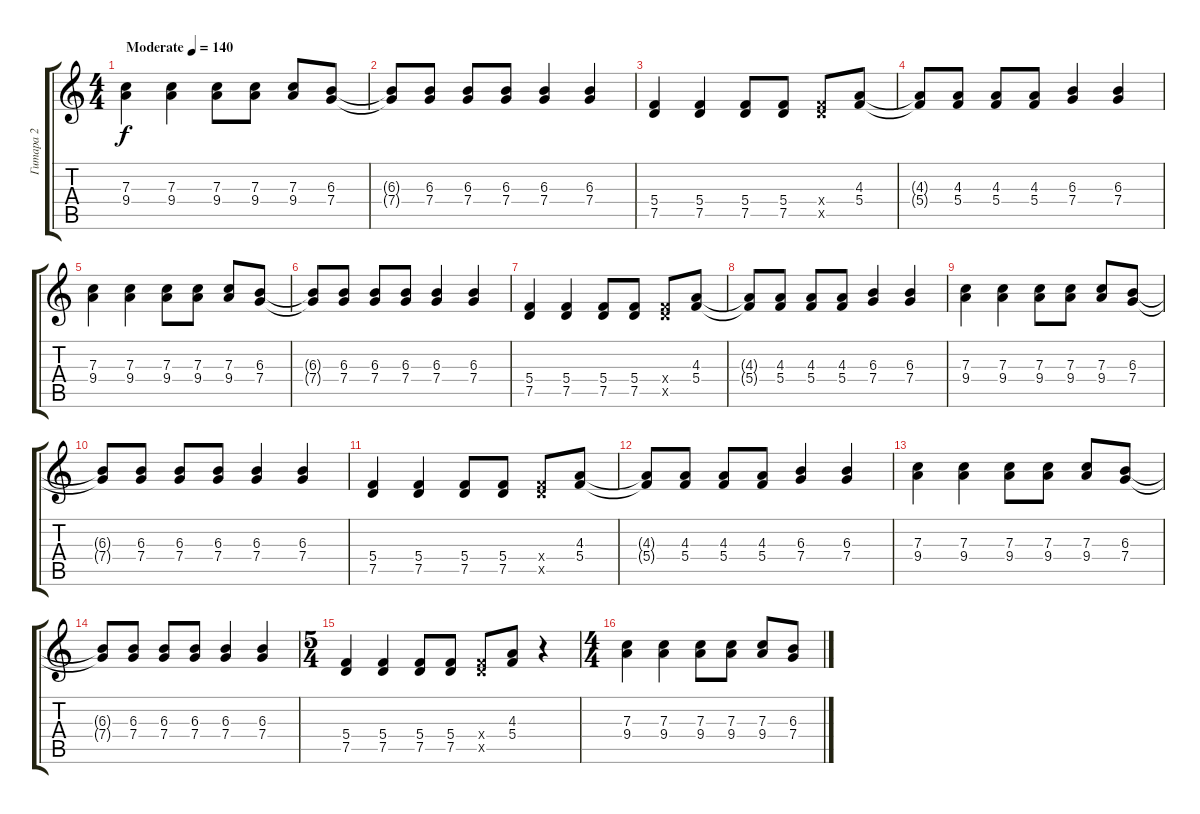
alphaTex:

\track ("Гитара 2" "Гитара 2") {instrument overdrivenguitar}
\staff {score tabs}
\tuning (D4 A3 F3 C3 G2 D2) {hide}
\ts (4 4)
\tempo (140 "Moderate")
\clef g2
\ks c
(7.3 9.4).4{dy f instrument electricguitarclean} (7.3 9.4).4 (7.3 9.4).8 (7.3 9.4).8 (7.3 9.4).8 (6.3 7.4).8 |
(6.3{t} 7.4{t}).8 (6.3 7.4).8 (6.3 7.4).8 (6.3 7.4).8 (6.3 7.4).4 (6.3 7.4).4 |
(5.4 7.5).4 (5.4 7.5).4 (5.4 7.5).8 (5.4 7.5).8 (5.4{x} 7.5{x}).8 (4.3 5.4).8 |
(4.3{t} 5.4{t}).8 (4.3 5.4).8 (4.3 5.4).8 (4.3 5.4).8 (6.3 7.4).4 (6.3 7.4).4 |
(7.3 9.4).4 (7.3 9.4).4 (7.3 9.4).8 (7.3 9.4).8 (7.3 9.4).8 (6.3 7.4).8 |
(6.3{t} 7.4{t}).8 (6.3 7.4).8 (6.3 7.4).8 (6.3 7.4).8 (6.3 7.4).4 (6.3 7.4).4 |
(5.4 7.5).4 (5.4 7.5).4 (5.4 7.5).8 (5.4 7.5).8 (5.4{x} 7.5{x}).8 (4.3 5.4).8 |
(4.3{t} 5.4{t}).8 (4.3 5.4).8 (4.3 5.4).8 (4.3 5.4).8 (6.3 7.4).4 (6.3 7.4).4 |
(7.3 9.4).4 (7.3 9.4).4 (7.3 9.4).8 (7.3 9.4).8 (7.3 9.4).8 (6.3 7.4).8 |
(6.3{t} 7.4{t}).8 (6.3 7.4).8 (6.3 7.4).8 (6.3 7.4).8 (6.3 7.4).4 (6.3 7.4).4 |
(5.4 7.5).4 (5.4 7.5).4 (5.4 7.5).8 (5.4 7.5).8 (5.4{x} 7.5{x}).8 (4.3 5.4).8 |
(4.3{t} 5.4{t}).8 (4.3 5.4).8 (4.3 5.4).8 (4.3 5.4).8 (6.3 7.4).4 (6.3 7.4).4 |
(7.3 9.4).4 (7.3 9.4).4 (7.3 9.4).8 (7.3 9.4).8 (7.3 9.4).8 (6.3 7.4).8 |
(6.3{t} 7.4{t}).8 (6.3 7.4).8 (6.3 7.4).8 (6.3 7.4).8 (6.3 7.4).4 (6.3 7.4).4 |
\ts (5 4)
(5.4 7.5).4 (5.4 7.5).4 (5.4 7.5).8 (5.4 7.5).8 (5.4{x} 7.5{x}).8 (4.3 5.4).8 r.4 |
\ts (4 4)
(7.3 9.4).4{volume 6 instrument overdrivenguitar} (7.3 9.4).4 (7.3 9.4).8 (7.3 9.4).8 (7.3 9.4).8 (6.3 7.4).8
